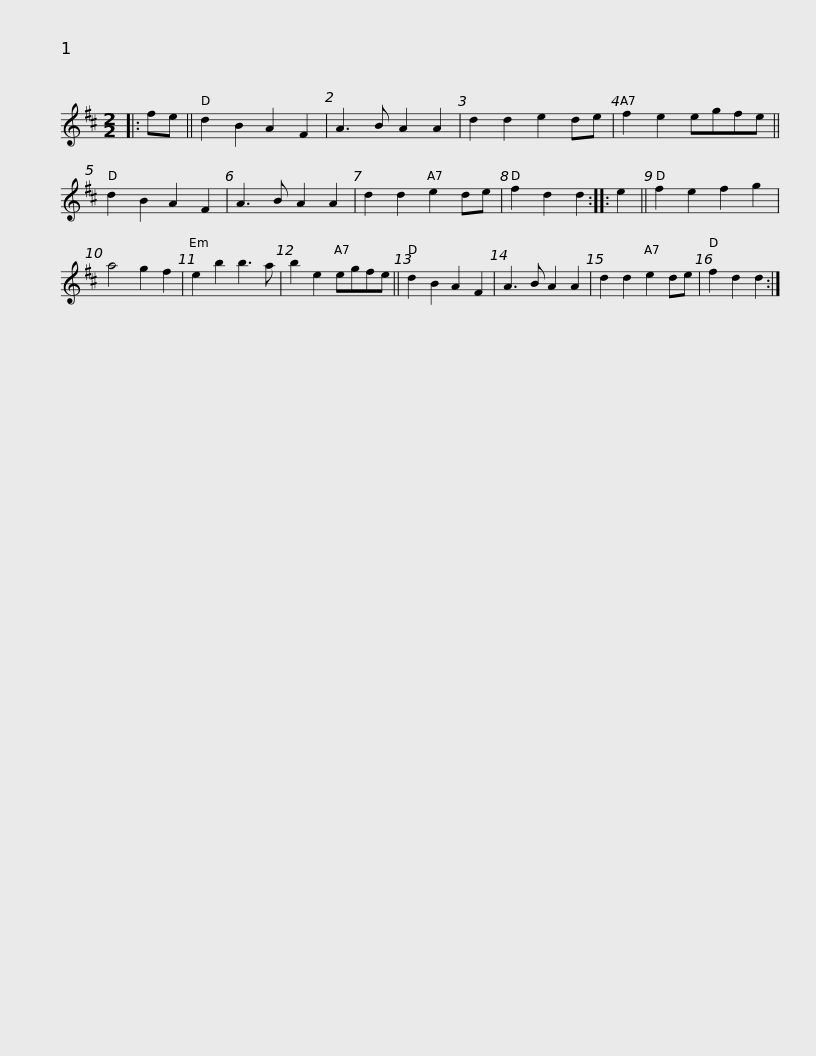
X:1
L:1/8
M:2/2
I:linebreak $
K:D
V:1 treble
V:1
|: fe || d2 B2 A2 F2 | A3 B A2 A2 | d2 d2 e2 de | f2 e2 egfe || %5
 d2 B2 A2 F2 | A3 B A2 A2 | d2 d2 e2 de | f2 d2 d2 ::$ e2 || %10
 f2 e2 f2 g2 | a4 g2 f2 | e2 b2 b3 a | b2 e2 egfe || d2 B2 A2 F2 | %15
 A3 B A2 A2 | d2 d2 e2 de | f2 d2 d2 :| %18
